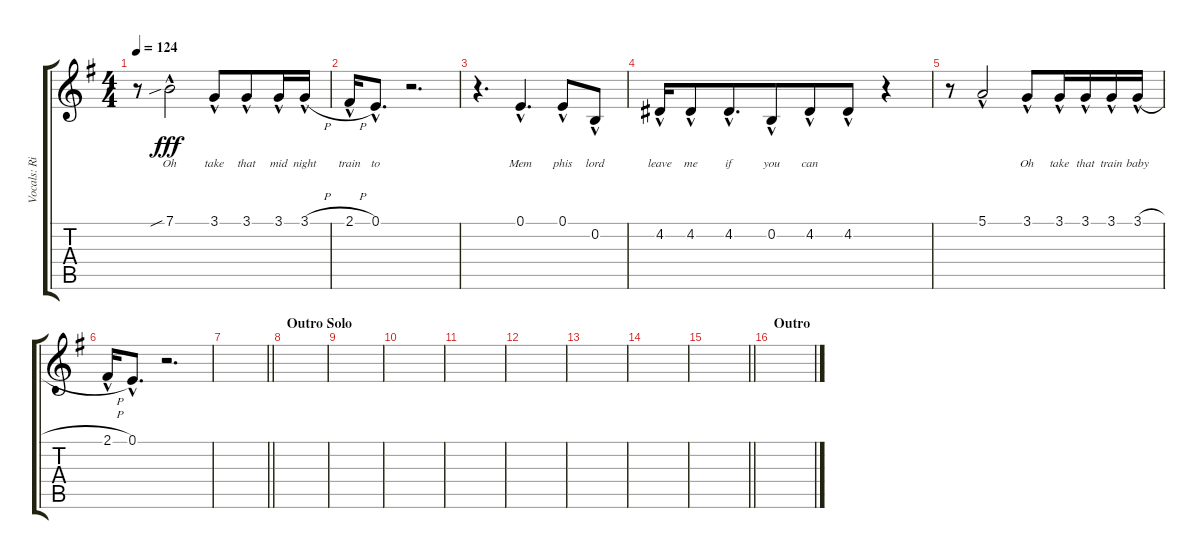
\track ("Vocals: Ricky" "Vocals: Ri") {instrument lead2sawtooth}
\staff {score tabs}
\tuning (E4 B3 G3 D3 A2 E2) {hide}
\ts (4 4)
\tempo 124
\clef g2
\ks g
r.8{dy fff} 7.1{sib hac}.2{lyrics (0 "Oh") lyrics (1 "") lyrics (2 "") lyrics (3 "") lyrics (4 "")} 3.1{hac}.8{lyrics (0 "take") lyrics (1 "") lyrics (2 "") lyrics (3 "") lyrics (4 "") beam merge} 3.1{hac}.8{lyrics (0 "that") lyrics (1 "") lyrics (2 "") lyrics (3 "") lyrics (4 "")} 3.1{hac}.16{lyrics (0 "mid") lyrics (1 "") lyrics (2 "") lyrics (3 "") lyrics (4 "")} 3.1{h hac}.16{lyrics (0 "night") lyrics (1 "") lyrics (2 "") lyrics (3 "") lyrics (4 "")} |
2.1{h hac}.16{lyrics (0 "train") lyrics (1 "") lyrics (2 "") lyrics (3 "") lyrics (4 "")} 0.1{hac}.8{d lyrics (0 "to") lyrics (1 "") lyrics (2 "") lyrics (3 "") lyrics (4 "")} r.2{d} |
r.4{d} 0.1{hac}.4{d lyrics (0 "Mem") lyrics (1 "") lyrics (2 "") lyrics (3 "") lyrics (4 "")} 0.1{hac}.8{lyrics (0 "phis") lyrics (1 "") lyrics (2 "") lyrics (3 "") lyrics (4 "")} 0.2{hac}.8{lyrics (0 "lord") lyrics (1 "") lyrics (2 "") lyrics (3 "") lyrics (4 "")} |
4.2{hac}.16{lyrics (0 "leave") lyrics (1 "") lyrics (2 "") lyrics (3 "") lyrics (4 "")} 4.2{hac}.8{lyrics (0 "me") lyrics (1 "") lyrics (2 "") lyrics (3 "") lyrics (4 "")} 4.2{hac}.8{d lyrics (0 "if") lyrics (1 "") lyrics (2 "") lyrics (3 "") lyrics (4 "") beam merge} 0.2{hac}.8{lyrics (0 "you") lyrics (1 "") lyrics (2 "") lyrics (3 "") lyrics (4 "") beam merge} 4.2{hac}.8{lyrics (0 "can") lyrics (1 "") lyrics (2 "") lyrics (3 "") lyrics (4 "")} 4.2{hac}.8{lyrics (0 "") lyrics (1 "") lyrics (2 "") lyrics (3 "") lyrics (4 "")} r.4 |
r.8 5.1{hac}.2{lyrics (0 "") lyrics (1 "") lyrics (2 "") lyrics (3 "") lyrics (4 "")} 3.1{hac}.8{lyrics (0 "Oh") lyrics (1 "") lyrics (2 "") lyrics (3 "") lyrics (4 "") beam merge} 3.1{hac}.16{lyrics (0 "take") lyrics (1 "") lyrics (2 "") lyrics (3 "") lyrics (4 "")} 3.1{hac}.16{lyrics (0 "that") lyrics (1 "") lyrics (2 "") lyrics (3 "") lyrics (4 "")} 3.1{hac}.16{lyrics (0 "train") lyrics (1 "") lyrics (2 "") lyrics (3 "") lyrics (4 "")} 3.1{h hac}.16{lyrics (0 "baby") lyrics (1 "") lyrics (2 "") lyrics (3 "") lyrics (4 "")} |
2.1{h hac}.16 0.1{hac}.8{d} r.2{d} |
\barLineRight lightlight
|
\section ("" "Outro Solo")
|
|
|
|
|
|
|
\barLineRight lightlight
|
\section ("" "Outro")
